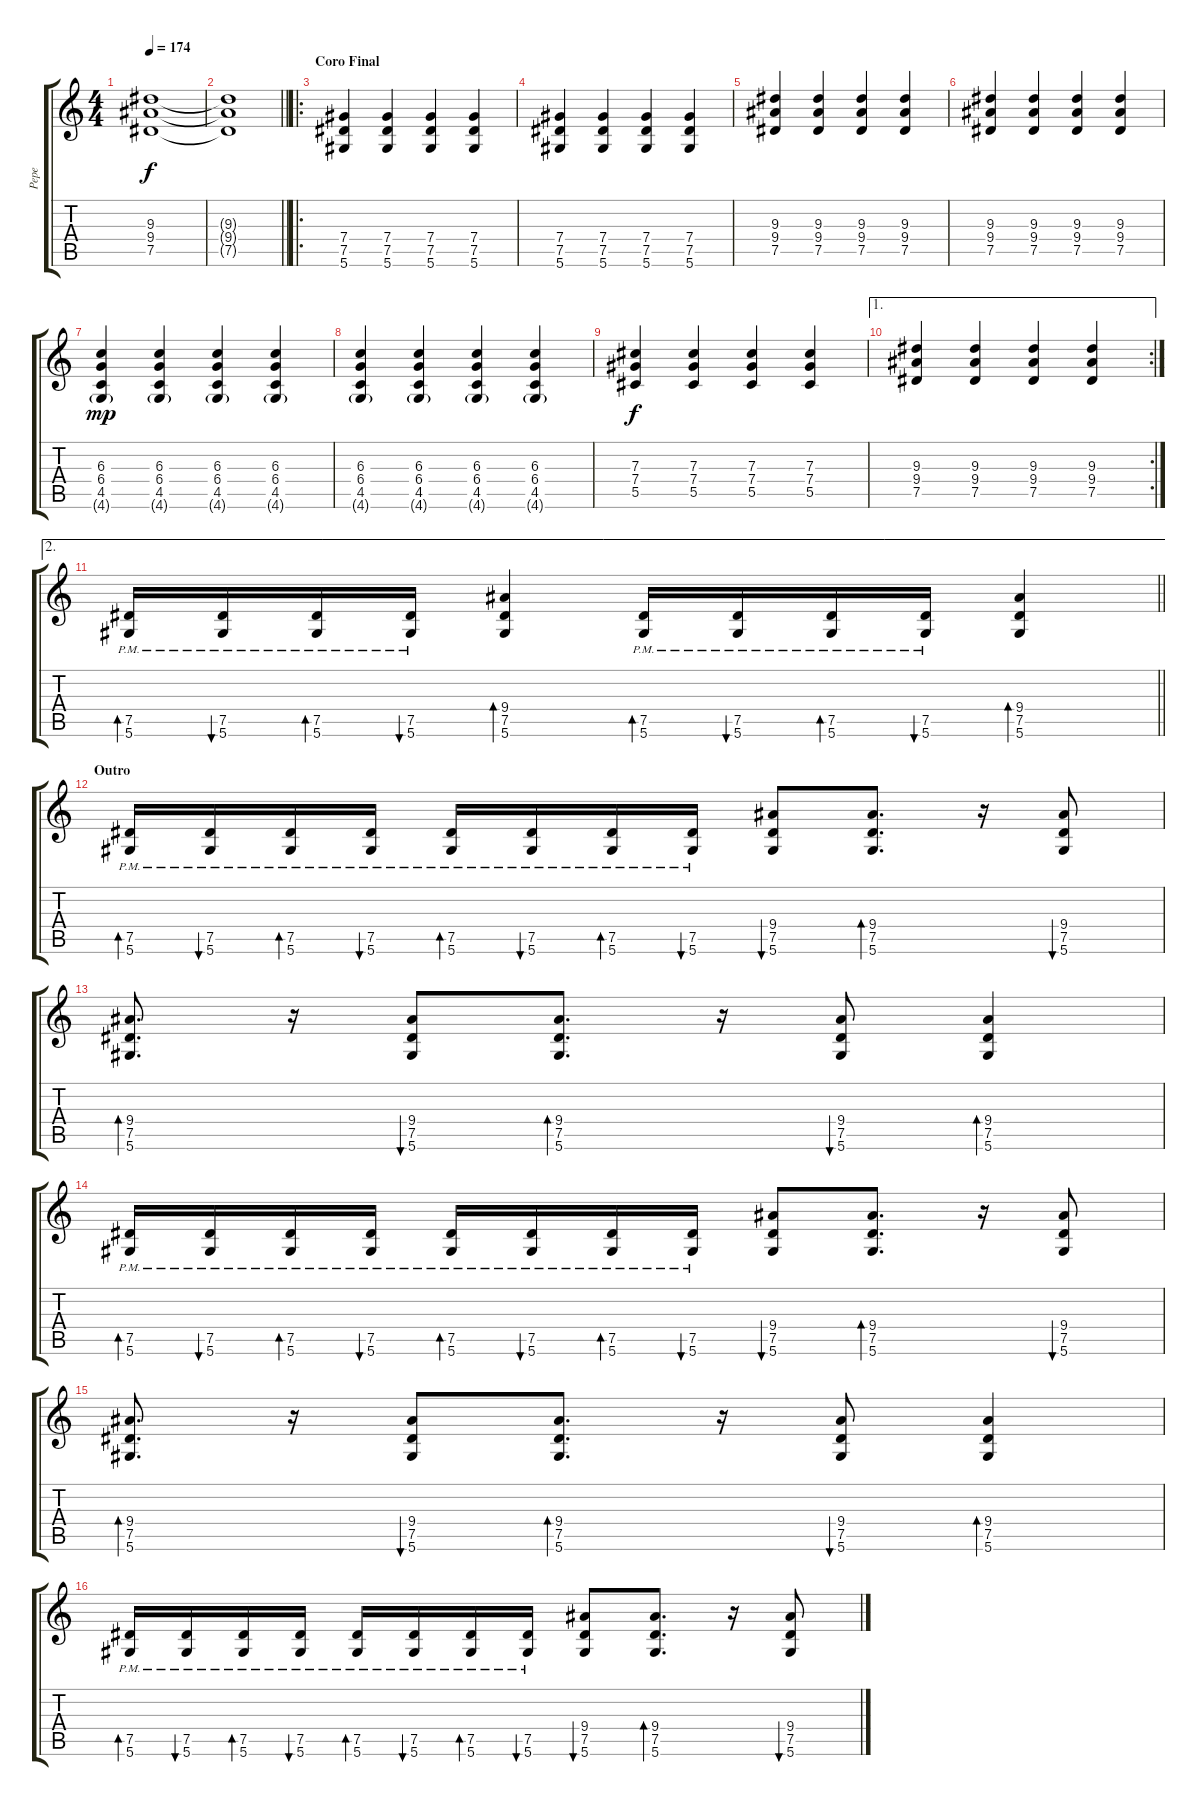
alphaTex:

\track ("Pepe" "Pepe") {instrument distortionguitar}
\staff {score tabs}
\tuning (Eb4 Bb3 Gb3 Db3 Ab2 Eb2) {hide}
\ts (4 4)
\tempo 174
\clef g2
\ks c
(9.3 9.4 7.5).1{dy f volume 10} |
\barLineRight lightlight
(9.3{t} 9.4{t} 7.5{t}).1 |
\ro
\section ("" "Coro Final")
(7.4 7.5 5.6).4{volume 13} (7.4 7.5 5.6).4 (7.4 7.5 5.6).4 (7.4 7.5 5.6).4 |
(7.4 7.5 5.6).4 (7.4 7.5 5.6).4 (7.4 7.5 5.6).4 (7.4 7.5 5.6).4 |
(9.3 9.4 7.5).4 (9.3 9.4 7.5).4 (9.3 9.4 7.5).4 (9.3 9.4 7.5).4 |
(9.3 9.4 7.5).4 (9.3 9.4 7.5).4 (9.3 9.4 7.5).4 (9.3 9.4 7.5).4 |
(6.3 6.4 4.5 4.6{g}).4{dy mp} (6.3 6.4 4.5 4.6{g}).4 (6.3 6.4 4.5 4.6{g}).4 (6.3 6.4 4.5 4.6{g}).4 |
(6.3 6.4 4.5 4.6{g}).4 (6.3 6.4 4.5 4.6{g}).4 (6.3 6.4 4.5 4.6{g}).4 (6.3 6.4 4.5 4.6{g}).4 |
(7.3 7.4 5.5).4{dy f} (7.3 7.4 5.5).4 (7.3 7.4 5.5).4 (7.3 7.4 5.5).4 |
\ae 1
\rc 2
(9.3 9.4 7.5).4 (9.3 9.4 7.5).4 (9.3 9.4 7.5).4 (9.3 9.4 7.5).4 |
\ae 2
\barLineRight lightlight
(7.5{pm} 5.6{pm}).16{bd 60} (7.5{pm} 5.6{pm}).16{bu 60} (7.5{pm} 5.6{pm}).16{bd 60} (7.5{pm} 5.6{pm}).16{bu 60} (9.4 7.5 5.6).4{bd 120} (7.5{pm} 5.6{pm}).16{bd 60} (7.5{pm} 5.6{pm}).16{bu 60} (7.5{pm} 5.6{pm}).16{bd 60} (7.5{pm} 5.6{pm}).16{bu 60} (9.4 7.5 5.6).4{bd 120} |
\section ("" "Outro")
(7.5{pm} 5.6{pm}).16{bd 60} (7.5{pm} 5.6{pm}).16{bu 60} (7.5{pm} 5.6{pm}).16{bd 60} (7.5{pm} 5.6{pm}).16{bu 60} (7.5{pm} 5.6{pm}).16{bd 60} (7.5{pm} 5.6{pm}).16{bu 60} (7.5{pm} 5.6{pm}).16{bd 60} (7.5{pm} 5.6{pm}).16{bu 60} (9.4 7.5 5.6).8{bu 120} (9.4 7.5 5.6).8{d bd 120} r.16 (9.4 7.5 5.6).8{bu 120} |
(9.4 7.5 5.6).8{d bd 120} r.16 (9.4 7.5 5.6).8{bu 120} (9.4 7.5 5.6).8{d bd 120} r.16 (9.4 7.5 5.6).8{bu 120} (9.4 7.5 5.6).4{bd 120} |
(7.5{pm} 5.6{pm}).16{bd 60} (7.5{pm} 5.6{pm}).16{bu 60} (7.5{pm} 5.6{pm}).16{bd 60} (7.5{pm} 5.6{pm}).16{bu 60} (7.5{pm} 5.6{pm}).16{bd 60} (7.5{pm} 5.6{pm}).16{bu 60} (7.5{pm} 5.6{pm}).16{bd 60} (7.5{pm} 5.6{pm}).16{bu 60} (9.4 7.5 5.6).8{bu 120} (9.4 7.5 5.6).8{d bd 120} r.16 (9.4 7.5 5.6).8{bu 120} |
(9.4 7.5 5.6).8{d bd 120} r.16 (9.4 7.5 5.6).8{bu 120} (9.4 7.5 5.6).8{d bd 120} r.16 (9.4 7.5 5.6).8{bu 120} (9.4 7.5 5.6).4{bd 120} |
(7.5{pm} 5.6{pm}).16{bd 60} (7.5{pm} 5.6{pm}).16{bu 60} (7.5{pm} 5.6{pm}).16{bd 60} (7.5{pm} 5.6{pm}).16{bu 60} (7.5{pm} 5.6{pm}).16{bd 60} (7.5{pm} 5.6{pm}).16{bu 60} (7.5{pm} 5.6{pm}).16{bd 60} (7.5{pm} 5.6{pm}).16{bu 60} (9.4 7.5 5.6).8{bu 120} (9.4 7.5 5.6).8{d bd 120} r.16 (9.4 7.5 5.6).8{bu 120}
